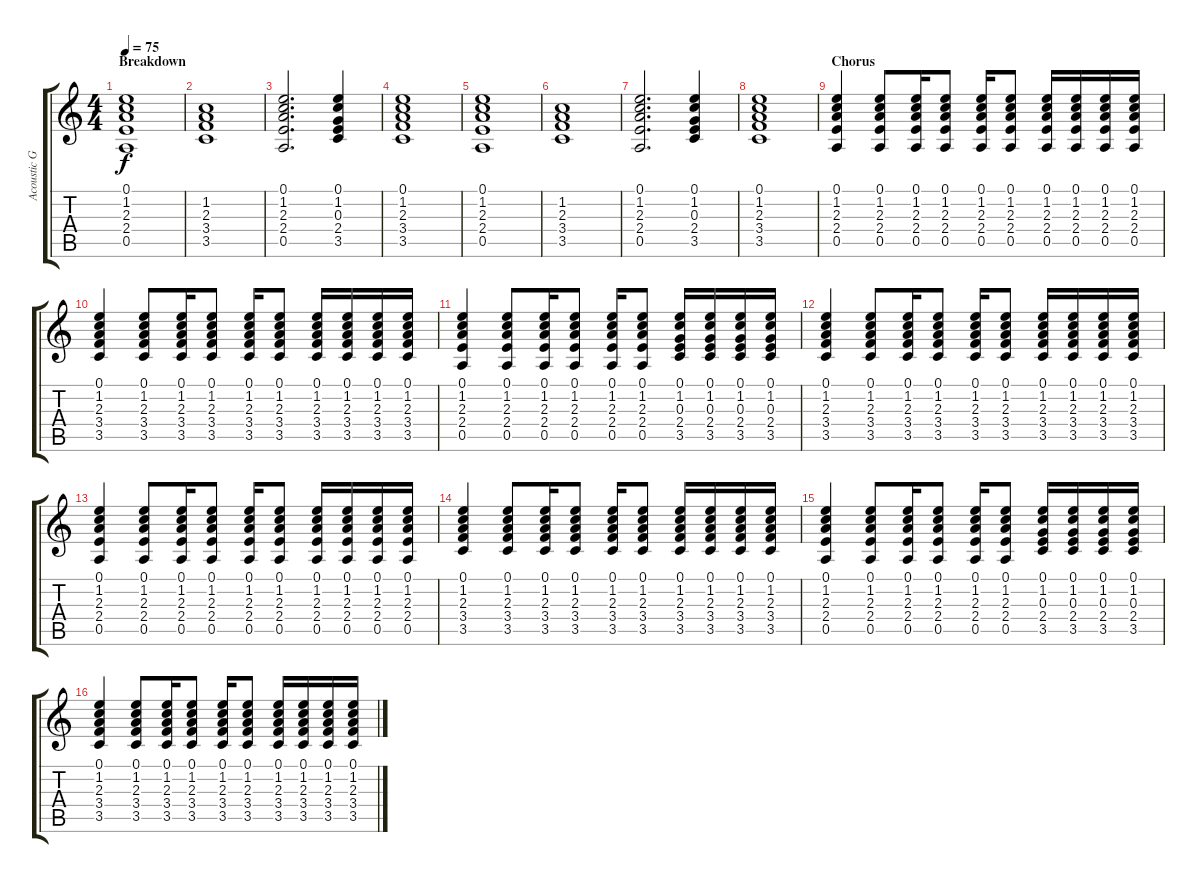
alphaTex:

\track ("Acoustic Guitar" "Acoustic G") {instrument acousticguitarsteel}
\staff {score tabs}
\tuning (E4 B3 G3 D3 A2 E2) {hide}
\ts (4 4)
\section ("" "Breakdown")
\tempo 75
\clef g2
\ks c
(0.1 1.2 2.3 2.4 0.5).1{dy f} |
(1.2 2.3 3.4 3.5).1 |
(0.1 1.2 2.3 2.4 0.5).2{d} (0.1 1.2 0.3 2.4 3.5).4 |
(0.1 1.2 2.3 3.4 3.5).1 |
(0.1 1.2 2.3 2.4 0.5).1 |
(1.2 2.3 3.4 3.5).1 |
(0.1 1.2 2.3 2.4 0.5).2{d} (0.1 1.2 0.3 2.4 3.5).4 |
(0.1 1.2 2.3 3.4 3.5).1 |
\section ("" "Chorus")
(0.1 1.2 2.3 2.4 0.5).4 (0.1 1.2 2.3 2.4 0.5).8 (0.1 1.2 2.3 2.4 0.5).16 (0.1 1.2 2.3 2.4 0.5).8 (0.1 1.2 2.3 2.4 0.5).16 (0.1 1.2 2.3 2.4 0.5).8 (0.1 1.2 2.3 2.4 0.5).16 (0.1 1.2 2.3 2.4 0.5).16 (0.1 1.2 2.3 2.4 0.5).16 (0.1 1.2 2.3 2.4 0.5).16 |
(0.1 1.2 2.3 3.4 3.5).4 (0.1 1.2 2.3 3.4 3.5).8 (0.1 1.2 2.3 3.4 3.5).16 (0.1 1.2 2.3 3.4 3.5).8 (0.1 1.2 2.3 3.4 3.5).16 (0.1 1.2 2.3 3.4 3.5).8 (0.1 1.2 2.3 3.4 3.5).16 (0.1 1.2 2.3 3.4 3.5).16 (0.1 1.2 2.3 3.4 3.5).16 (0.1 1.2 2.3 3.4 3.5).16 |
(0.1 1.2 2.3 2.4 0.5).4 (0.1 1.2 2.3 2.4 0.5).8 (0.1 1.2 2.3 2.4 0.5).16 (0.1 1.2 2.3 2.4 0.5).8 (0.1 1.2 2.3 2.4 0.5).16 (0.1 1.2 2.3 2.4 0.5).8 (0.1 1.2 0.3 2.4 3.5).16 (0.1 1.2 0.3 2.4 3.5).16 (0.1 1.2 0.3 2.4 3.5).16 (0.1 1.2 0.3 2.4 3.5).16 |
(0.1 1.2 2.3 3.4 3.5).4 (0.1 1.2 2.3 3.4 3.5).8 (0.1 1.2 2.3 3.4 3.5).16 (0.1 1.2 2.3 3.4 3.5).8 (0.1 1.2 2.3 3.4 3.5).16 (0.1 1.2 2.3 3.4 3.5).8 (0.1 1.2 2.3 3.4 3.5).16 (0.1 1.2 2.3 3.4 3.5).16 (0.1 1.2 2.3 3.4 3.5).16 (0.1 1.2 2.3 3.4 3.5).16 |
(0.1 1.2 2.3 2.4 0.5).4 (0.1 1.2 2.3 2.4 0.5).8 (0.1 1.2 2.3 2.4 0.5).16 (0.1 1.2 2.3 2.4 0.5).8 (0.1 1.2 2.3 2.4 0.5).16 (0.1 1.2 2.3 2.4 0.5).8 (0.1 1.2 2.3 2.4 0.5).16 (0.1 1.2 2.3 2.4 0.5).16 (0.1 1.2 2.3 2.4 0.5).16 (0.1 1.2 2.3 2.4 0.5).16 |
(0.1 1.2 2.3 3.4 3.5).4 (0.1 1.2 2.3 3.4 3.5).8 (0.1 1.2 2.3 3.4 3.5).16 (0.1 1.2 2.3 3.4 3.5).8 (0.1 1.2 2.3 3.4 3.5).16 (0.1 1.2 2.3 3.4 3.5).8 (0.1 1.2 2.3 3.4 3.5).16 (0.1 1.2 2.3 3.4 3.5).16 (0.1 1.2 2.3 3.4 3.5).16 (0.1 1.2 2.3 3.4 3.5).16 |
(0.1 1.2 2.3 2.4 0.5).4 (0.1 1.2 2.3 2.4 0.5).8 (0.1 1.2 2.3 2.4 0.5).16 (0.1 1.2 2.3 2.4 0.5).8 (0.1 1.2 2.3 2.4 0.5).16 (0.1 1.2 2.3 2.4 0.5).8 (0.1 1.2 0.3 2.4 3.5).16 (0.1 1.2 0.3 2.4 3.5).16 (0.1 1.2 0.3 2.4 3.5).16 (0.1 1.2 0.3 2.4 3.5).16 |
(0.1 1.2 2.3 3.4 3.5).4 (0.1 1.2 2.3 3.4 3.5).8 (0.1 1.2 2.3 3.4 3.5).16 (0.1 1.2 2.3 3.4 3.5).8 (0.1 1.2 2.3 3.4 3.5).16 (0.1 1.2 2.3 3.4 3.5).8 (0.1 1.2 2.3 3.4 3.5).16 (0.1 1.2 2.3 3.4 3.5).16 (0.1 1.2 2.3 3.4 3.5).16 (0.1 1.2 2.3 3.4 3.5).16
